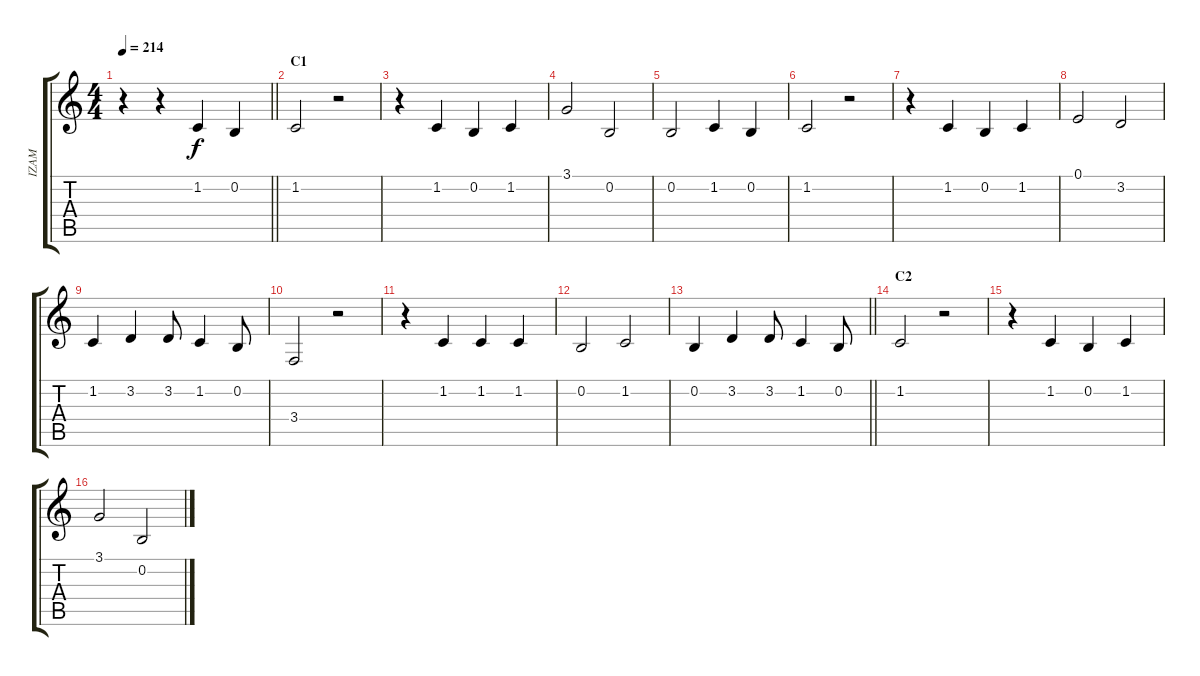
\track ("IZAM" "IZAM") {instrument oboe}
\staff {score tabs}
\tuning (E4 B3 G3 D3 A2 E2) {hide}
\ts (4 4)
\tempo 214
\clef g2
\barLineRight lightlight
\ks c
r.4{dy f} r.4 1.2.4 0.2.4 |
\section ("" "C1")
1.2.2 r.2 |
r.4 1.2.4 0.2.4 1.2.4 |
3.1.2 0.2.2 |
0.2.2 1.2.4 0.2.4 |
1.2.2 r.2 |
r.4 1.2.4 0.2.4 1.2.4 |
0.1.2 3.2.2 |
1.2.4 3.2.4 3.2.8 1.2.4 0.2.8 |
3.4.2 r.2 |
r.4 1.2.4 1.2.4 1.2.4 |
0.2.2 1.2.2 |
\barLineRight lightlight
0.2.4 3.2.4 3.2.8 1.2.4 0.2.8 |
\section ("" "C2")
1.2.2 r.2 |
r.4 1.2.4 0.2.4 1.2.4 |
3.1.2 0.2.2
